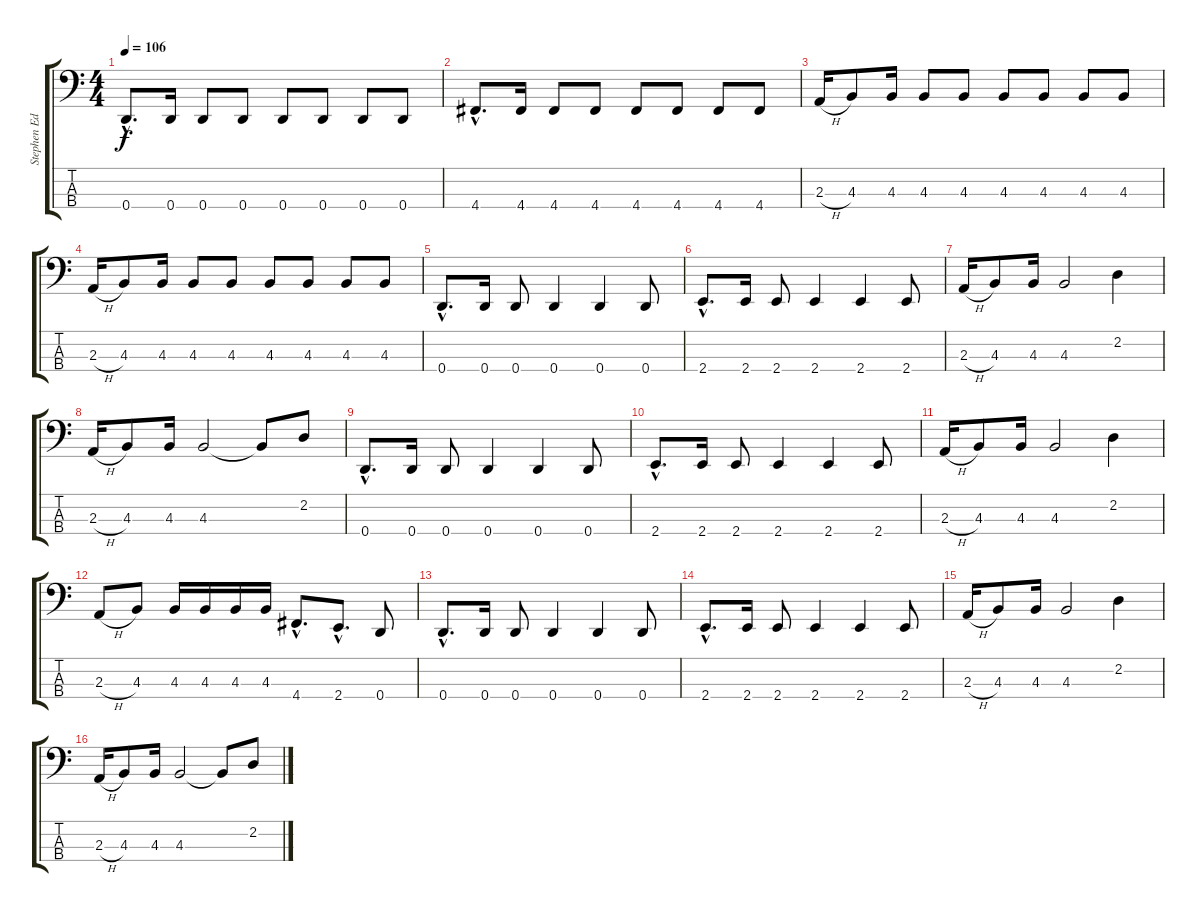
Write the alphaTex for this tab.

\track ("Stephen Edmondson" "Stephen Ed") {instrument electricbasspick}
\staff {score tabs}
\tuning (F2 C2 G1 D1) {hide}
\ts (4 4)
\tempo 106
\clef f4
\ks c
0.4{hac}.8{d dy f} 0.4.16 0.4.8 0.4.8 0.4.8 0.4.8 0.4.8 0.4.8 |
4.4{hac}.8{d} 4.4.16 4.4.8 4.4.8 4.4.8 4.4.8 4.4.8 4.4.8 |
2.3{h}.16 4.3.8 4.3.16 4.3.8 4.3.8 4.3.8 4.3.8 4.3.8 4.3.8 |
2.3{h}.16 4.3.8 4.3.16 4.3.8 4.3.8 4.3.8 4.3.8 4.3.8 4.3.8 |
0.4{hac}.8{d} 0.4.16 0.4.8 0.4.4 0.4.4 0.4.8 |
2.4{hac}.8{d} 2.4.16 2.4.8 2.4.4 2.4.4 2.4.8 |
2.3{h}.16 4.3.8 4.3.16 4.3.2 2.2.4 |
2.3{h}.16 4.3.8 4.3.16 4.3.2 4.3{t}.8 2.2.8 |
0.4{hac}.8{d} 0.4.16 0.4.8 0.4.4 0.4.4 0.4.8 |
2.4{hac}.8{d} 2.4.16 2.4.8 2.4.4 2.4.4 2.4.8 |
2.3{h}.16 4.3.8 4.3.16 4.3.2 2.2.4 |
2.3{h}.8 4.3.8 4.3.16 4.3.16 4.3.16 4.3.16 4.4{hac}.8{d} 2.4{hac}.8{d} 0.4.8 |
0.4{hac}.8{d} 0.4.16 0.4.8 0.4.4 0.4.4 0.4.8 |
2.4{hac}.8{d} 2.4.16 2.4.8 2.4.4 2.4.4 2.4.8 |
2.3{h}.16 4.3.8 4.3.16 4.3.2 2.2.4 |
2.3{h}.16 4.3.8 4.3.16 4.3.2 4.3{t}.8 2.2.8
